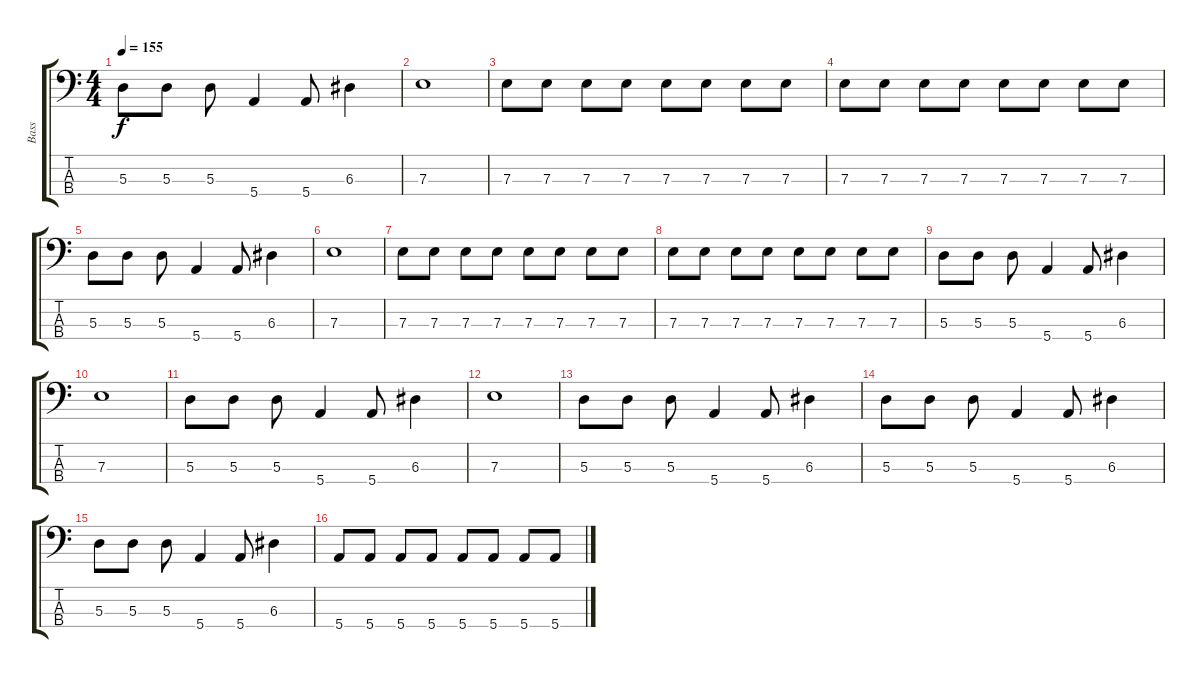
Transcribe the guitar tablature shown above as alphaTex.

\track ("Bass" "Bass") {instrument electricbasspick}
\staff {score tabs}
\tuning (G2 D2 A1 E1) {hide}
\ts (4 4)
\tempo 155
\clef f4
\ks c
5.3.8{dy f} 5.3.8 5.3.8 5.4.4 5.4.8 6.3.4 |
7.3.1 |
7.3.8{volume 12 instrument electricbasspick} 7.3.8 7.3.8 7.3.8 7.3.8 7.3.8 7.3.8 7.3.8 |
7.3.8{volume 12 instrument electricbasspick} 7.3.8 7.3.8 7.3.8 7.3.8 7.3.8 7.3.8 7.3.8 |
5.3.8 5.3.8 5.3.8 5.4.4 5.4.8 6.3.4 |
7.3.1 |
7.3.8{volume 12 instrument electricbasspick} 7.3.8 7.3.8 7.3.8 7.3.8 7.3.8 7.3.8 7.3.8 |
7.3.8{volume 12 instrument electricbasspick} 7.3.8 7.3.8 7.3.8 7.3.8 7.3.8 7.3.8 7.3.8 |
5.3.8 5.3.8 5.3.8 5.4.4 5.4.8 6.3.4 |
7.3.1 |
5.3.8 5.3.8 5.3.8 5.4.4 5.4.8 6.3.4 |
7.3.1 |
5.3.8 5.3.8 5.3.8 5.4.4 5.4.8 6.3.4 |
5.3.8 5.3.8 5.3.8 5.4.4 5.4.8 6.3.4 |
5.3.8 5.3.8 5.3.8 5.4.4 5.4.8 6.3.4 |
5.4.8 5.4.8 5.4.8 5.4.8 5.4.8 5.4.8 5.4.8 5.4.8
